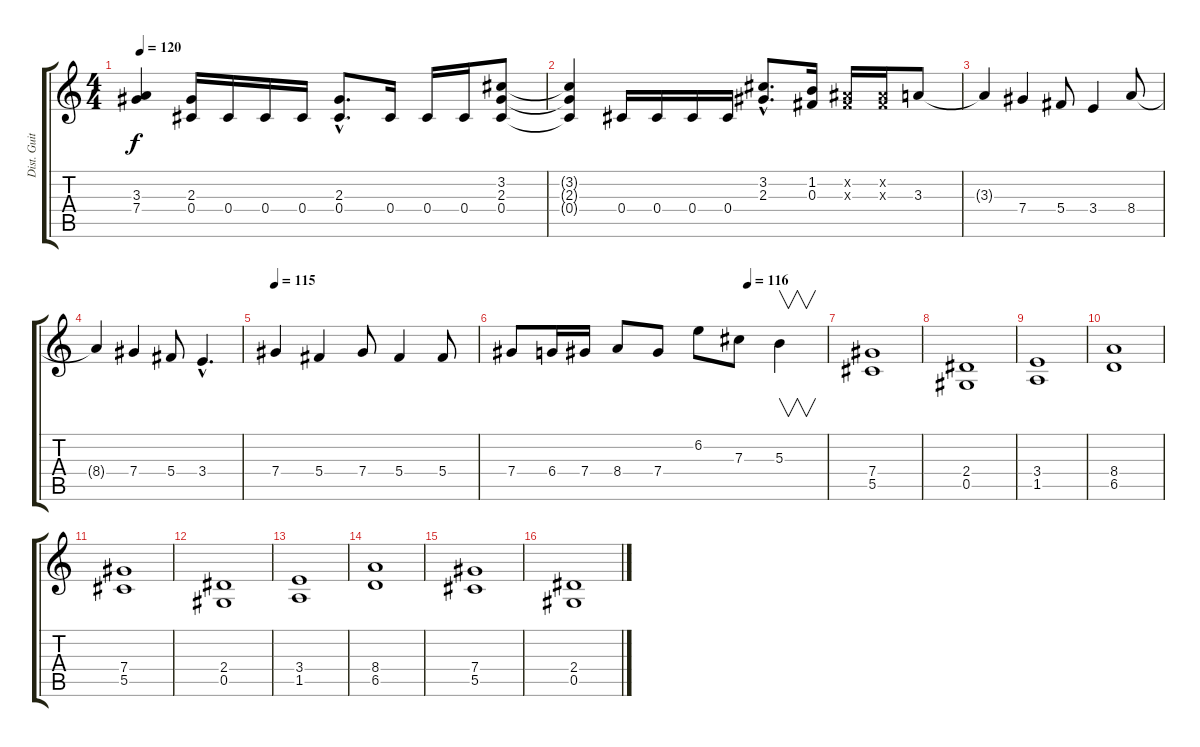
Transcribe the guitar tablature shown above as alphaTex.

\track ("Dist. Guitar 2" "Dist. Guit") {instrument distortionguitar}
\staff {score tabs}
\tuning (Eb4 Bb3 Gb3 Db3 Ab2 Eb2) {hide}
\ts (4 4)
\tempo 120
\clef g2
\ks c
(3.3{t} 7.4{t}).4{dy f} (2.3 0.4).16 0.4.16 0.4.16 0.4.16 (2.3{hac} 0.4{hac}).8{d} 0.4.16 0.4.16 0.4.16 (3.2 2.3 0.4).8 |
(3.2{t} 2.3{t} 0.4{t}).4 0.4.16 0.4.16 0.4.16 0.4.16 (3.2{hac} 2.3{hac}).8{d} (1.2 0.3).16 (0.2{x} 0.3{x}).16 (0.2{x} 0.3{x}).16 3.3.8 |
3.3{t}.4 7.4.4 5.4.8 3.4.4 8.4.8 |
8.4{t}.4 7.4.4 5.4.8 3.4{hac}.4{d} |
\tempo 115
7.4.4 5.4.4 7.4.8 5.4.4 5.4.8 |
\tempo (116 0.75)
7.4.8 6.4.16 7.4.16 8.4.8 7.4.8 6.2.8 7.3.8 5.3.4{v} |
(7.4 5.5).1 |
(2.4 0.5).1 |
(3.4 1.5).1 |
(8.4 6.5).1 |
(7.4 5.5).1 |
(2.4 0.5).1 |
(3.4 1.5).1 |
(8.4 6.5).1 |
(7.4 5.5).1 |
(2.4 0.5).1
